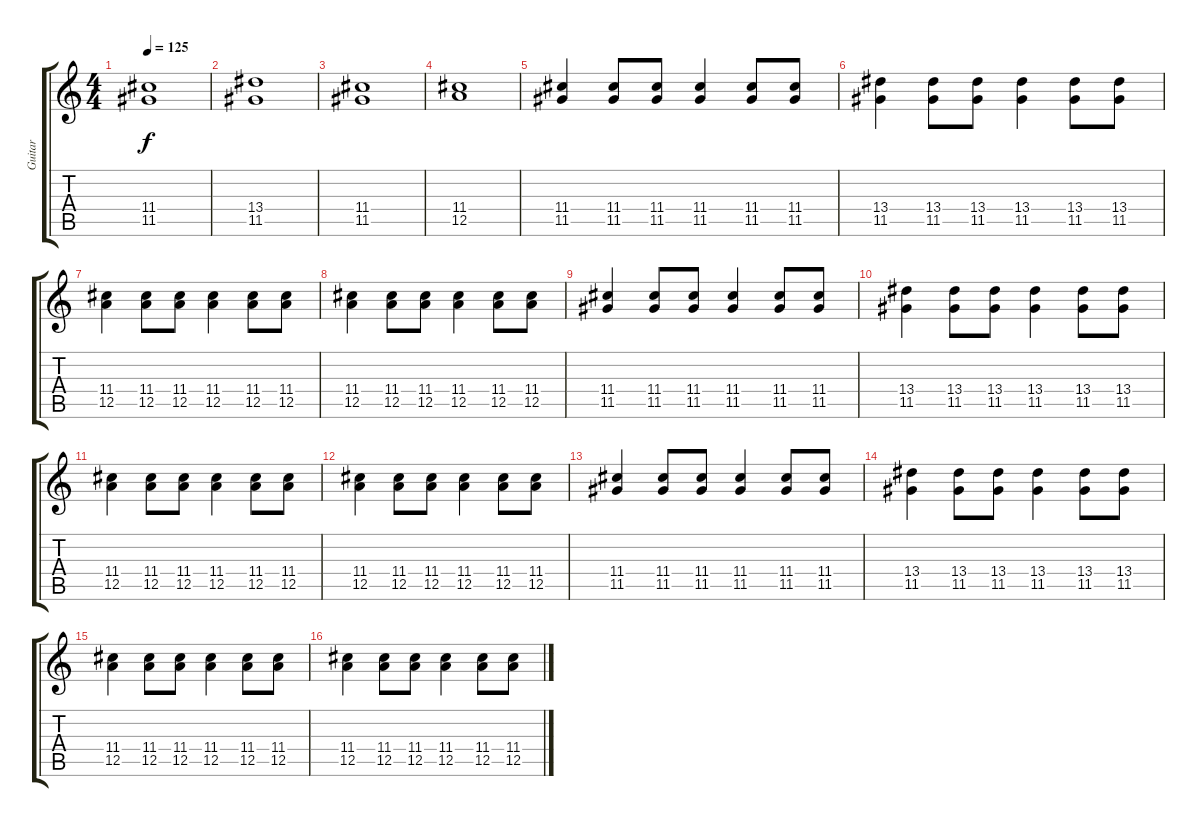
\track ("Guitar" "Guitar") {instrument distortionguitar}
\staff {score tabs}
\tuning (E4 B3 G3 D3 A2 E2) {hide}
\ts (4 4)
\tempo 125
\clef g2
\ks c
(11.4 11.5).1{dy f} |
(13.4 11.5).1 |
(11.4 11.5).1 |
(11.4 12.5).1 |
(11.4 11.5).4 (11.4 11.5).8 (11.4 11.5).8 (11.4 11.5).4 (11.4 11.5).8 (11.4 11.5).8 |
(13.4 11.5).4 (13.4 11.5).8 (13.4 11.5).8 (13.4 11.5).4 (13.4 11.5).8 (13.4 11.5).8 |
(11.4 12.5).4 (11.4 12.5).8 (11.4 12.5).8 (11.4 12.5).4 (11.4 12.5).8 (11.4 12.5).8 |
(11.4 12.5).4 (11.4 12.5).8 (11.4 12.5).8 (11.4 12.5).4 (11.4 12.5).8 (11.4 12.5).8 |
(11.4 11.5).4 (11.4 11.5).8 (11.4 11.5).8 (11.4 11.5).4 (11.4 11.5).8 (11.4 11.5).8 |
(13.4 11.5).4 (13.4 11.5).8 (13.4 11.5).8 (13.4 11.5).4 (13.4 11.5).8 (13.4 11.5).8 |
(11.4 12.5).4 (11.4 12.5).8 (11.4 12.5).8 (11.4 12.5).4 (11.4 12.5).8 (11.4 12.5).8 |
(11.4 12.5).4 (11.4 12.5).8 (11.4 12.5).8 (11.4 12.5).4 (11.4 12.5).8 (11.4 12.5).8 |
(11.4 11.5).4 (11.4 11.5).8 (11.4 11.5).8 (11.4 11.5).4 (11.4 11.5).8 (11.4 11.5).8 |
(13.4 11.5).4 (13.4 11.5).8 (13.4 11.5).8 (13.4 11.5).4 (13.4 11.5).8 (13.4 11.5).8 |
(11.4 12.5).4 (11.4 12.5).8 (11.4 12.5).8 (11.4 12.5).4 (11.4 12.5).8 (11.4 12.5).8 |
(11.4 12.5).4 (11.4 12.5).8 (11.4 12.5).8 (11.4 12.5).4 (11.4 12.5).8 (11.4 12.5).8
